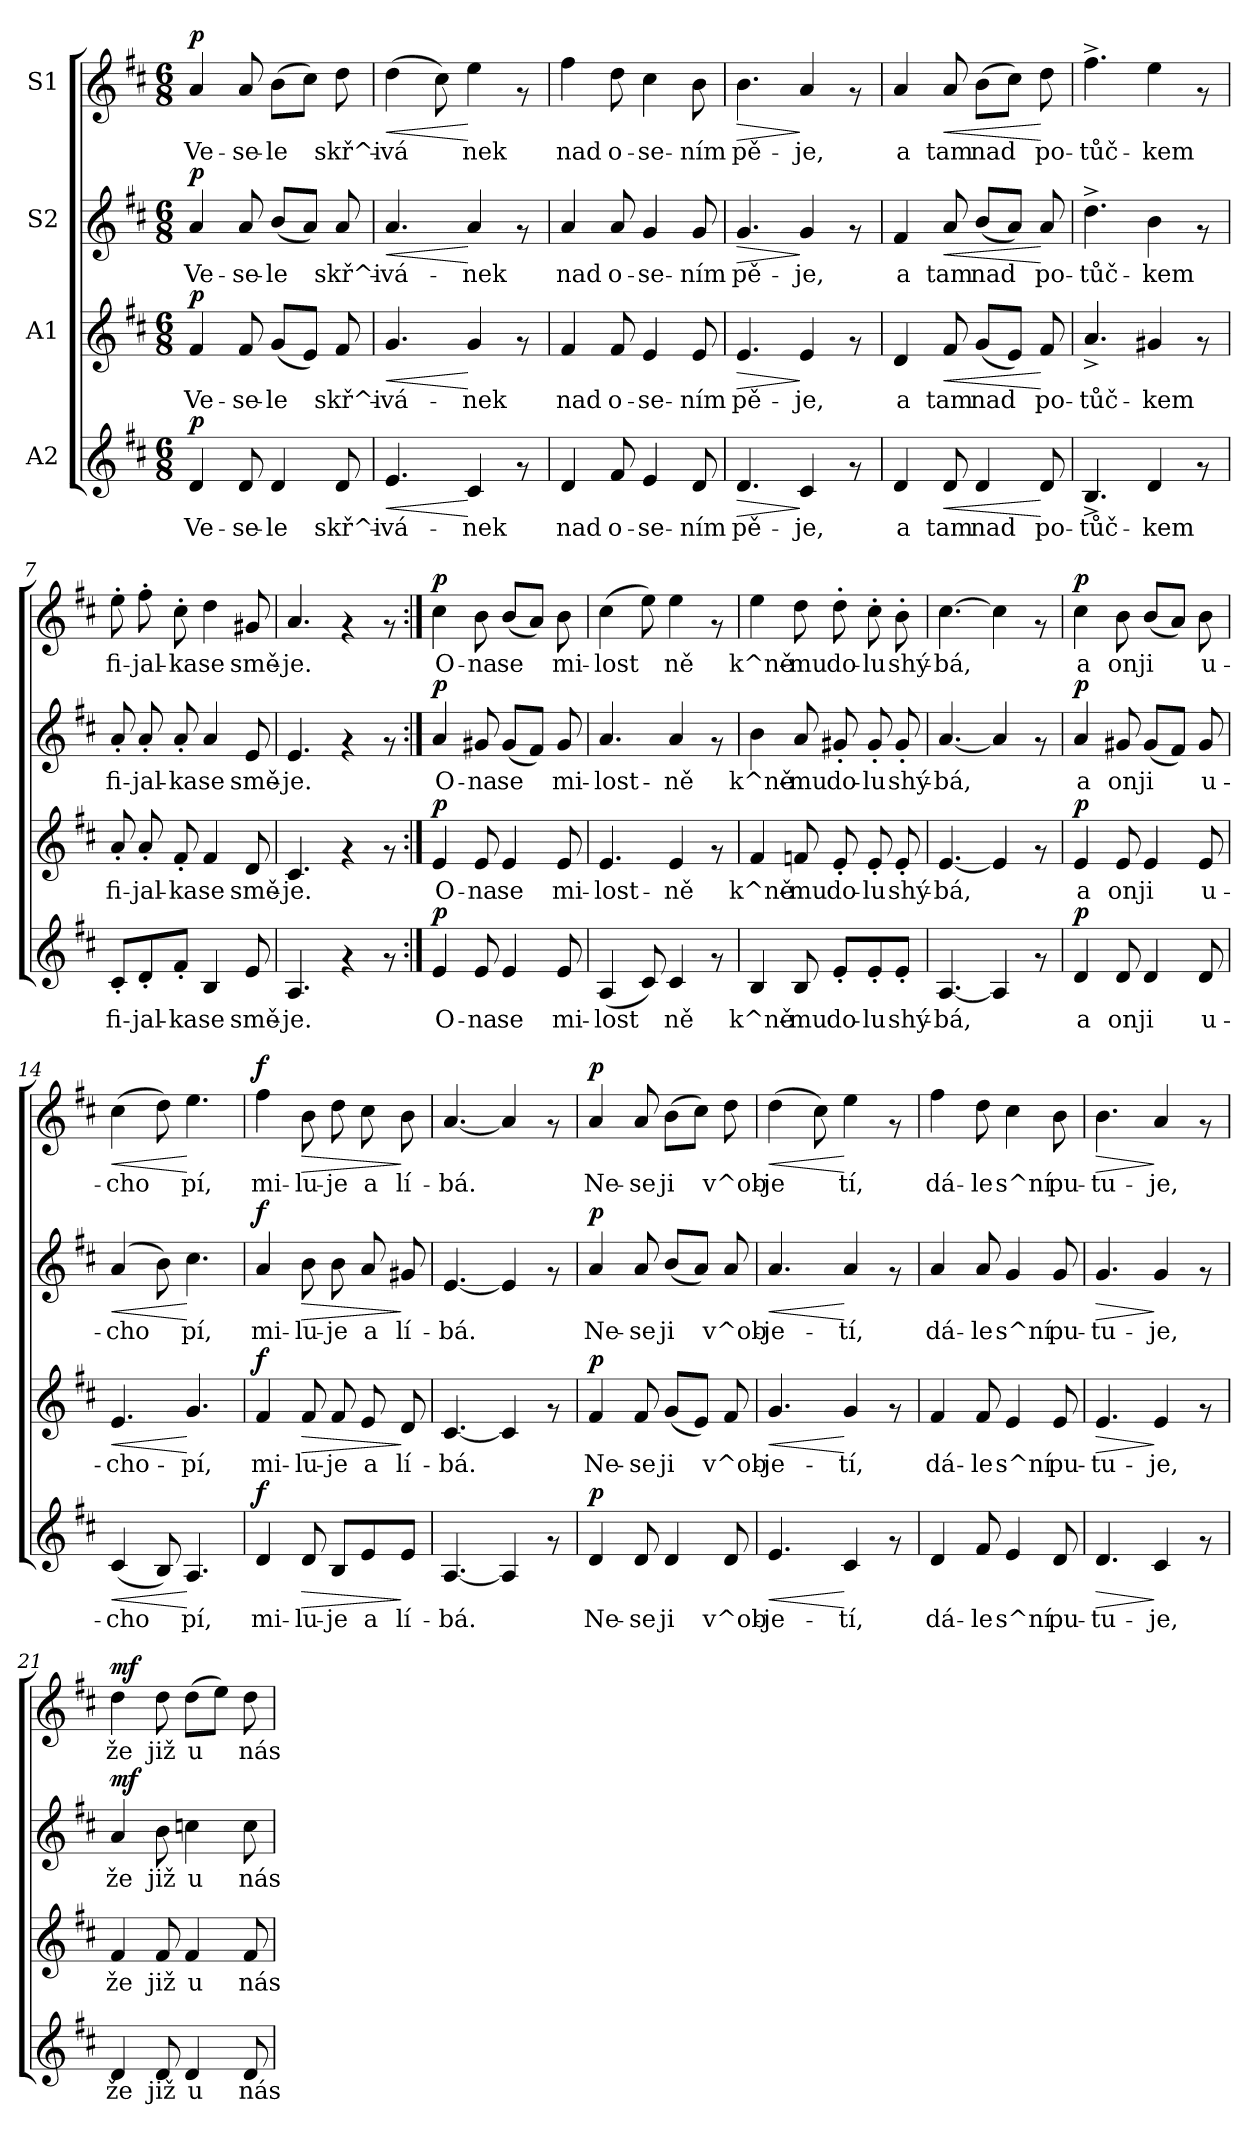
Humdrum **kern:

**kern	**text	**dynam	**kern	**text	**dynam	**kern	**text	**dynam	**kern	**text	**dynam
*part4	*part4	*part4	*part3	*part3	*part3	*part2	*part2	*part2	*part1	*part1	*part1
*staff4	*staff4	*staff4	*staff3	*staff3	*staff3	*staff2	*staff2	*staff2	*staff1	*staff1	*staff1
*I"A2	*	*	*I"A1	*	*	*I"S2	*	*	*I"S1	*	*
!!LO:PB:g=z
*stria5	*	*	*stria5	*	*	*stria5	*	*	*stria5	*	*
*clefG2	*	*	*clefG2	*	*	*clefG2	*	*	*clefG2	*	*
*k[f#c#]	*	*	*k[f#c#]	*	*	*k[f#c#]	*	*	*k[f#c#]	*	*
*D:	*	*	*D:	*	*	*D:	*	*	*D:	*	*
*M6/8	*	*	*M6/8	*	*	*M6/8	*	*	*M6/8	*	*
=1	=1	=1	=1	=1	=1	=1	=1	=1	=1	=1	=1
!	!LO:LY:b:cj	!LO:DY:a	!	!LO:LY:b:cj	!LO:DY:a	!	!LO:LY:b:cj	!LO:DY:a	!	!LO:LY:b:cj	!LO:DY:a
4d/	Ve-	p	4f#/	Ve-	p	4a/	Ve-	p	4a/	Ve-	p
!	!LO:LY:b:cj	!	!	!LO:LY:b:cj	!	!	!LO:LY:b:cj	!	!	!LO:LY:b:cj	!
8d/	-se-	.	8f#/	-se-	.	8a/	-se-	.	8a/	-se-	.
!	!LO:LY:b:cj	!	!	!LO:LY:b:cj	!	!	!LO:LY:b:cj	!	!	!LO:LY:b:cj	!
4d/	-le	.	(<8g/L	-le	.	(<8b/L	-le	.	(>8b\L	-le	.
!	!	!	!	!LO:LY:b:cj	!	!	!LO:LY:b:cj	!	!	!LO:LY:b:cj	!
.	.	.	8e/J)	.	.	8a/J)	.	.	8cc#\J)	.	.
!	!LO:LY:b:cj	!	!	!LO:LY:b:cj	!	!	!LO:LY:b:cj	!	!	!LO:LY:b:cj	!
8d/	skř^i-	.	8f#/	skř^i-	.	8a/	skř^i-	.	8dd\	skř^i-	.
=2	=2	=2	=2	=2	=2	=2	=2	=2	=2	=2	=2
!	!LO:LY:b:cj	!LO:HP:b	!	!LO:LY:b:cj	!LO:HP:b	!	!LO:LY:b:cj	!LO:HP:b	!	!LO:LY:b:cj	!LO:HP:b
4.e/	-vá-	<	4.g/	-vá-	<	4.a/	-vá-	<	(>4dd\	-vá-	<
!	!	!	!	!	!	!	!	!	!	!LO:LY:b:cj	!
.	.	.	.	.	.	.	.	.	8cc#\)	--	.
!	!LO:LY:b:cj	!	!	!LO:LY:b:cj	!	!	!LO:LY:b:cj	!	!	!LO:LY:b:cj	!
4c#/	-nek	[	4g/	-nek	[	4a/	-nek	[	4ee\	-nek	[
8rf	.	.	8rf	.	.	8rf	.	.	8rf	.	.
=3	=3	=3	=3	=3	=3	=3	=3	=3	=3	=3	=3
!	!LO:LY:b:cj	!	!	!LO:LY:b:cj	!	!	!LO:LY:b:cj	!	!	!LO:LY:b:cj	!
4d/	nad	.	4f#/	nad	.	4a/	nad	.	4ff#\	nad	.
!	!LO:LY:b:cj	!	!	!LO:LY:b:cj	!	!	!LO:LY:b:cj	!	!	!LO:LY:b:cj	!
8f#/	o-	.	8f#/	o-	.	8a/	o-	.	8dd\	o-	.
!	!LO:LY:b:cj	!	!	!LO:LY:b:cj	!	!	!LO:LY:b:cj	!	!	!LO:LY:b:cj	!
4e/	-se-	.	4e/	-se-	.	4g/	-se-	.	4cc#\	-se-	.
!	!LO:LY:b:cj	!	!	!LO:LY:b:cj	!	!	!LO:LY:b:cj	!	!	!LO:LY:b:cj	!
8d/	-ním	.	8e/	-ním	.	8g/	-ním	.	8b\	-ním	.
=4	=4	=4	=4	=4	=4	=4	=4	=4	=4	=4	=4
!	!LO:LY:b:cj	!LO:HP:b	!	!LO:LY:b:cj	!LO:HP:b	!	!LO:LY:b:cj	!LO:HP:b	!	!LO:LY:b:cj	!LO:HP:b
4.d/	pě-	>	4.e/	pě-	>	4.g/	pě-	>	4.b\	pě-	>
!	!LO:LY:b:cj	!	!	!LO:LY:b:cj	!	!	!LO:LY:b:cj	!	!	!LO:LY:b:cj	!
4c#/	-je,	]	4e/	-je,	]	4g/	-je,	]	4a/	-je,	]
8rf	.	.	8rf	.	.	8rf	.	.	8rf	.	.
=5	=5	=5	=5	=5	=5	=5	=5	=5	=5	=5	=5
!	!LO:LY:b:cj	!	!	!LO:LY:b:cj	!	!	!LO:LY:b:cj	!	!	!LO:LY:b:cj	!
4d/	a	.	4d/	a	.	4f#/	a	.	4a/	a	.
!	!LO:LY:b:cj	!LO:HP:b	!	!LO:LY:b:cj	!LO:HP:b	!	!LO:LY:b:cj	!LO:HP:b	!	!LO:LY:b:cj	!LO:HP:b
8d/	tam	<	8f#/	tam	<	8a/	tam	<	8a/	tam	<
!	!LO:LY:b:cj	!	!	!LO:LY:b:cj	!	!	!LO:LY:b:cj	!	!	!LO:LY:b:cj	!
4d/	nad	.	(<8g/L	nad	.	(<8b/L	nad	.	(>8b\L	nad	.
!	!	!	!	!LO:LY:b:cj	!	!	!LO:LY:b:cj	!	!	!LO:LY:b:cj	!
.	.	.	8e/J)	.	.	8a/J)	.	.	8cc#\J)	.	.
!	!LO:LY:b:cj	!	!	!LO:LY:b:cj	!	!	!LO:LY:b:cj	!	!	!LO:LY:b:cj	!
8d/	po-	[	8f#/	po-	[	8a/	po-	[	8dd\	po-	[
=6	=6	=6	=6	=6	=6	=6	=6	=6	=6	=6	=6
!	!LO:LY:b:cj	!	!	!LO:LY:b:cj	!	!	!LO:LY:b:cj	!	!	!LO:LY:b:cj	!
4.B^>/	-tůč-	.	4.a^>/	-tůč-	.	4.dd^>\	-tůč-	.	4.ff#^>\	-tůč-	.
!	!LO:LY:b:cj	!	!	!LO:LY:b:cj	!	!	!LO:LY:b:cj	!	!	!LO:LY:b:cj	!
4d/	-kem	.	4g#X/	-kem	.	4b\	-kem	.	4ee\	-kem	.
8rf	.	.	8rf	.	.	8rf	.	.	8rf	.	.
!!LO:LB:g=z
=7	=7	=7	=7	=7	=7	=7	=7	=7	=7	=7	=7
!	!LO:LY:b:cj	!	!	!LO:LY:b:cj	!	!	!LO:LY:b:cj	!	!	!LO:LY:b:cj	!
8c#'>/L	fi-	.	8a'>/	fi-	.	8a'>/	fi-	.	8ee'>\	fi-	.
!	!LO:LY:b:cj	!	!	!LO:LY:b:cj	!	!	!LO:LY:b:cj	!	!	!LO:LY:b:cj	!
8d'>/	-jal-	.	8a'>/	-jal-	.	8a'>/	-jal-	.	8ff#'>\	-jal-	.
!	!LO:LY:b:cj	!	!	!LO:LY:b:cj	!	!	!LO:LY:b:cj	!	!	!LO:LY:b:cj	!
8f#'>/J	-ka	.	8f#'>/	-ka	.	8a'>/	-ka	.	8cc#'>\	-ka	.
!	!LO:LY:b:cj	!	!	!LO:LY:b:cj	!	!	!LO:LY:b:cj	!	!	!LO:LY:b:cj	!
4B/	se	.	4f#/	se	.	4a/	se	.	4dd\	se	.
!	!LO:LY:b:cj	!	!	!LO:LY:b:cj	!	!	!LO:LY:b:cj	!	!	!LO:LY:b:cj	!
8e/	smě-	.	8d/	smě-	.	8e/	smě-	.	8g#X/	smě-	.
=8	=8	=8	=8	=8	=8	=8	=8	=8	=8	=8	=8
!	!LO:LY:b:cj	!	!	!LO:LY:b:cj	!	!	!LO:LY:b:cj	!	!	!LO:LY:b:cj	!
4.A/	-je.	.	4.c#/	-je.	.	4.e/	-je.	.	4.a/	-je.	.
4rf	.	.	4rf	.	.	4rf	.	.	4rf	.	.
8rf	.	.	8rf	.	.	8rf	.	.	8rf	.	.
=9:|!	=9:|!	=9:|!	=9:|!	=9:|!	=9:|!	=9:|!	=9:|!	=9:|!	=9:|!	=9:|!	=9:|!
!	!LO:LY:b:cj	!LO:DY:a	!	!LO:LY:b:cj	!LO:DY:a	!	!LO:LY:b:cj	!LO:DY:a	!	!LO:LY:b:cj	!LO:DY:a
4e/	O-	p	4e/	O-	p	4a/	O-	p	4cc#\	O-	p
!	!LO:LY:b:cj	!	!	!LO:LY:b:cj	!	!	!LO:LY:b:cj	!	!	!LO:LY:b:cj	!
8e/	-na	.	8e/	-na	.	8g#X/	-na	.	8b\	-na	.
!	!LO:LY:b:cj	!	!	!LO:LY:b:cj	!	!	!LO:LY:b:cj	!	!	!LO:LY:b:cj	!
4e/	se	.	4e/	se	.	(<8g#/L	se	.	(<8b/L	se	.
!	!	!	!	!	!	!	!LO:LY:b:cj	!	!	!LO:LY:b:cj	!
.	.	.	.	.	.	8f#/J)	.	.	8a/J)	.	.
!	!LO:LY:b:cj	!	!	!LO:LY:b:cj	!	!	!LO:LY:b:cj	!	!	!LO:LY:b:cj	!
8e/	mi-	.	8e/	mi-	.	8g#/	mi-	.	8b\	mi-	.
=10	=10	=10	=10	=10	=10	=10	=10	=10	=10	=10	=10
!	!LO:LY:b:cj	!	!	!LO:LY:b:cj	!	!	!LO:LY:b:cj	!	!	!LO:LY:b:cj	!
(<4A/	-lost-	.	4.e/	-lost-	.	4.a/	-lost-	.	(>4cc#\	-lost-	.
!	!LO:LY:b:cj	!	!	!	!	!	!	!	!	!LO:LY:b:cj	!
8c#/)	--	.	.	.	.	.	.	.	8ee\)	--	.
!	!LO:LY:b:cj	!	!	!LO:LY:b:cj	!	!	!LO:LY:b:cj	!	!	!LO:LY:b:cj	!
4c#/	-ně	.	4e/	-ně	.	4a/	-ně	.	4ee\	-ně	.
8rf	.	.	8rf	.	.	8rf	.	.	8rf	.	.
=11	=11	=11	=11	=11	=11	=11	=11	=11	=11	=11	=11
!	!LO:LY:b:cj	!	!	!LO:LY:b:cj	!	!	!LO:LY:b:cj	!	!	!LO:LY:b:cj	!
4B/	k^ně-	.	4f#/	k^ně-	.	4b\	k^ně-	.	4ee\	k^ně-	.
!	!LO:LY:b:cj	!	!	!LO:LY:b:cj	!	!	!LO:LY:b:cj	!	!	!LO:LY:b:cj	!
8B/	-mu	.	8fn/	-mu	.	8a/	-mu	.	8dd\	-mu	.
!	!LO:LY:b:cj	!	!	!LO:LY:b:cj	!	!	!LO:LY:b:cj	!	!	!LO:LY:b:cj	!
8e'>/L	do-	.	8e'>/	do-	.	8g#X'>/	do-	.	8dd'>\	do-	.
!	!LO:LY:b:cj	!	!	!LO:LY:b:cj	!	!	!LO:LY:b:cj	!	!	!LO:LY:b:cj	!
8e'>/	-lu	.	8e'>/	-lu	.	8g#'>/	-lu	.	8cc#'>\	-lu	.
!	!LO:LY:b:cj	!	!	!LO:LY:b:cj	!	!	!LO:LY:b:cj	!	!	!LO:LY:b:cj	!
8e'>/J	shý-	.	8e'>/	shý-	.	8g#'>/	shý-	.	8b'>\	shý-	.
=12	=12	=12	=12	=12	=12	=12	=12	=12	=12	=12	=12
!	!LO:LY:b:cj	!	!	!LO:LY:b:cj	!	!	!LO:LY:b:cj	!	!	!LO:LY:b:cj	!
[<4.A/	-bá,	.	[<4.e/	-bá,	.	[<4.a/	-bá,	.	[>4.cc#\	-bá,	.
!	!LO:LY:b:cj	!	!	!LO:LY:b:cj	!	!	!LO:LY:b:cj	!	!	!LO:LY:b:cj	!
4A/]	.	.	4e/]	.	.	4a/]	.	.	4cc#\]	.	.
8rf	.	.	8rf	.	.	8rf	.	.	8rf	.	.
!!LO:LB:g=z
=13	=13	=13	=13	=13	=13	=13	=13	=13	=13	=13	=13
!	!LO:LY:b:cj	!LO:DY:a	!	!LO:LY:b:cj	!LO:DY:a	!	!LO:LY:b:cj	!LO:DY:a	!	!LO:LY:b:cj	!LO:DY:a
4d/	a	p	4e/	a	p	4a/	a	p	4cc#\	a	p
!	!LO:LY:b:cj	!	!	!LO:LY:b:cj	!	!	!LO:LY:b:cj	!	!	!LO:LY:b:cj	!
8d/	on	.	8e/	on	.	8g#X/	on	.	8b\	on	.
!	!LO:LY:b:cj	!	!	!LO:LY:b:cj	!	!	!LO:LY:b:cj	!	!	!LO:LY:b:cj	!
4d/	ji	.	4e/	ji	.	(<8g#/L	ji	.	(<8b/L	ji	.
!	!	!	!	!	!	!	!LO:LY:b:cj	!	!	!LO:LY:b:cj	!
.	.	.	.	.	.	8f#/J)	.	.	8a/J)	.	.
!	!LO:LY:b:cj	!	!	!LO:LY:b:cj	!	!	!LO:LY:b:cj	!	!	!LO:LY:b:cj	!
8d/	u-	.	8e/	u-	.	8g#/	u-	.	8b\	u-	.
=14	=14	=14	=14	=14	=14	=14	=14	=14	=14	=14	=14
!	!LO:LY:b:cj	!LO:HP:b	!	!LO:LY:b:cj	!LO:HP:b	!	!LO:LY:b:cj	!LO:HP:b	!	!LO:LY:b:cj	!LO:HP:b
(<4c#/	-cho-	<	4.e/	-cho-	<	(>4a/	-cho-	<	(>4cc#\	-cho-	<
!	!LO:LY:b:cj	!	!	!	!	!	!LO:LY:b:cj	!	!	!LO:LY:b:cj	!
8B/)	--	.	.	.	.	8b\)	--	.	8dd\)	--	.
!	!LO:LY:b:cj	!	!	!LO:LY:b:cj	!	!	!LO:LY:b:cj	!	!	!LO:LY:b:cj	!
4.A/	-pí,	[	4.g/	-pí,	[	4.cc#\	-pí,	[	4.ee\	-pí,	[
=15	=15	=15	=15	=15	=15	=15	=15	=15	=15	=15	=15
!	!LO:LY:b:cj	!LO:DY:a	!	!LO:LY:b:cj	!LO:DY:a	!	!LO:LY:b:cj	!LO:DY:a	!	!LO:LY:b:cj	!LO:DY:a
4d/	mi-	f	4f#/	mi-	f	4a/	mi-	f	4ff#\	mi-	f
!	!LO:LY:b:cj	!LO:HP:b	!	!LO:LY:b:cj	!LO:HP:b	!	!LO:LY:b:cj	!LO:HP:b	!	!LO:LY:b:cj	!LO:HP:b
8d/	-lu-	>	8f#/	-lu-	>	8b\	-lu-	>	8b\	-lu-	>
!	!LO:LY:b:cj	!	!	!LO:LY:b:cj	!	!	!LO:LY:b:cj	!	!	!LO:LY:b:cj	!
8B/L	-je	.	8f#/	-je	.	8b\	-je	.	8dd\	-je	.
!	!LO:LY:b:cj	!	!	!LO:LY:b:cj	!	!	!LO:LY:b:cj	!	!	!LO:LY:b:cj	!
8e/	a	.	8e/	a	.	8a/	a	.	8cc#\	a	.
!	!LO:LY:b:cj	!	!	!LO:LY:b:cj	!	!	!LO:LY:b:cj	!	!	!LO:LY:b:cj	!
8e/J	lí-	]	8d/	lí-	]	8g#X/	lí-	]	8b\	lí-	]
=16	=16	=16	=16	=16	=16	=16	=16	=16	=16	=16	=16
!	!LO:LY:b:cj	!	!	!LO:LY:b:cj	!	!	!LO:LY:b:cj	!	!	!LO:LY:b:cj	!
[<4.A/	-bá.	.	[<4.c#/	-bá.	.	[<4.e/	-bá.	.	[<4.a/	-bá.	.
!	!LO:LY:b:cj	!	!	!LO:LY:b:cj	!	!	!LO:LY:b:cj	!	!	!LO:LY:b:cj	!
4A/]	.	.	4c#/]	.	.	4e/]	.	.	4a/]	.	.
8rf	.	.	8rf	.	.	8rf	.	.	8rf	.	.
=17	=17	=17	=17	=17	=17	=17	=17	=17	=17	=17	=17
!	!LO:LY:b:cj	!LO:DY:a	!	!LO:LY:b:cj	!LO:DY:a	!	!LO:LY:b:cj	!LO:DY:a	!	!LO:LY:b:cj	!LO:DY:a
4d/	Ne-	p	4f#/	Ne-	p	4a/	Ne-	p	4a/	Ne-	p
!	!LO:LY:b:cj	!	!	!LO:LY:b:cj	!	!	!LO:LY:b:cj	!	!	!LO:LY:b:cj	!
8d/	-se	.	8f#/	-se	.	8a/	-se	.	8a/	-se	.
!	!LO:LY:b:cj	!	!	!LO:LY:b:cj	!	!	!LO:LY:b:cj	!	!	!LO:LY:b:cj	!
4d/	ji	.	(<8g/L	ji	.	(<8b/L	ji	.	(>8b\L	ji	.
!	!	!	!	!LO:LY:b:cj	!	!	!LO:LY:b:cj	!	!	!LO:LY:b:cj	!
.	.	.	8e/J)	.	.	8a/J)	.	.	8cc#\J)	.	.
!	!LO:LY:b:cj	!	!	!LO:LY:b:cj	!	!	!LO:LY:b:cj	!	!	!LO:LY:b:cj	!
8d/	v^ob-	.	8f#/	v^ob-	.	8a/	v^ob-	.	8dd\	v^ob-	.
=18	=18	=18	=18	=18	=18	=18	=18	=18	=18	=18	=18
!	!LO:LY:b:cj	!LO:HP:b	!	!LO:LY:b:cj	!LO:HP:b	!	!LO:LY:b:cj	!LO:HP:b	!	!LO:LY:b:cj	!LO:HP:b
4.e/	-je-	<	4.g/	-je-	<	4.a/	-je-	<	(>4dd\	-je-	<
!	!	!	!	!	!	!	!	!	!	!LO:LY:b:cj	!
.	.	.	.	.	.	.	.	.	8cc#\)	--	.
!	!LO:LY:b:cj	!	!	!LO:LY:b:cj	!	!	!LO:LY:b:cj	!	!	!LO:LY:b:cj	!
4c#/	-tí,	[	4g/	-tí,	[	4a/	-tí,	[	4ee\	-tí,	[
8rf	.	.	8rf	.	.	8rf	.	.	8rf	.	.
=19	=19	=19	=19	=19	=19	=19	=19	=19	=19	=19	=19
!	!LO:LY:b:cj	!	!	!LO:LY:b:cj	!	!	!LO:LY:b:cj	!	!	!LO:LY:b:cj	!
4d/	dá-	.	4f#/	dá-	.	4a/	dá-	.	4ff#\	dá-	.
!	!LO:LY:b:cj	!	!	!LO:LY:b:cj	!	!	!LO:LY:b:cj	!	!	!LO:LY:b:cj	!
8f#/	-le	.	8f#/	-le	.	8a/	-le	.	8dd\	-le	.
!	!LO:LY:b:cj	!	!	!LO:LY:b:cj	!	!	!LO:LY:b:cj	!	!	!LO:LY:b:cj	!
4e/	s^ní	.	4e/	s^ní	.	4g/	s^ní	.	4cc#\	s^ní	.
!	!LO:LY:b:cj	!	!	!LO:LY:b:cj	!	!	!LO:LY:b:cj	!	!	!LO:LY:b:cj	!
8d/	pu-	.	8e/	pu-	.	8g/	pu-	.	8b\	pu-	.
=20	=20	=20	=20	=20	=20	=20	=20	=20	=20	=20	=20
!	!LO:LY:b:cj	!LO:HP:b	!	!LO:LY:b:cj	!LO:HP:b	!	!LO:LY:b:cj	!LO:HP:b	!	!LO:LY:b:cj	!LO:HP:b
4.d/	-tu-	>	4.e/	-tu-	>	4.g/	-tu-	>	4.b\	-tu-	>
!	!LO:LY:b:cj	!	!	!LO:LY:b:cj	!	!	!LO:LY:b:cj	!	!	!LO:LY:b:cj	!
4c#/	-je,	]	4e/	-je,	]	4g/	-je,	]	4a/	-je,	]
8rf	.	.	8rf	.	.	8rf	.	.	8rf	.	.
=21	=21	=21	=21	=21	=21	=21	=21	=21	=21	=21	=21
!	!LO:LY:b:cj	!	!	!LO:LY:b:cj	!LO:DY:a	!	!LO:LY:b:cj	!	!	!LO:LY:b:cj	!
!	!	!	!	!	!LO:DY:n=1:b	!	!	!LO:DY:a	!	!	!LO:DY:a
4d/	že	.	4f#/	že	mf mf	4a/	že	mf	4dd\	že	mf
!	!LO:LY:b:cj	!	!	!LO:LY:b:cj	!	!	!LO:LY:b:cj	!	!	!LO:LY:b:cj	!
8d/	již	.	8f#/	již	.	8b\	již	.	8dd\	již	.
!	!LO:LY:b:cj	!	!	!LO:LY:b:cj	!	!	!LO:LY:b:cj	!	!	!LO:LY:b:cj	!
4d/	u	.	4f#/	u	.	4ccn\	u	.	(>8dd\L	u	.
!	!	!	!	!	!	!	!	!	!	!LO:LY:b:cj	!
.	.	.	.	.	.	.	.	.	8ee\J)	.	.
!	!LO:LY:b:cj	!	!	!LO:LY:b:cj	!	!	!LO:LY:b:cj	!	!	!LO:LY:b:cj	!
8d/	nás	.	8f#/	nás	.	8cc\	nás	.	8dd\	nás	.
=	=	=	=	=	=	=	=	=	=	=	=
*-	*-	*-	*-	*-	*-	*-	*-	*-	*-	*-	*-
